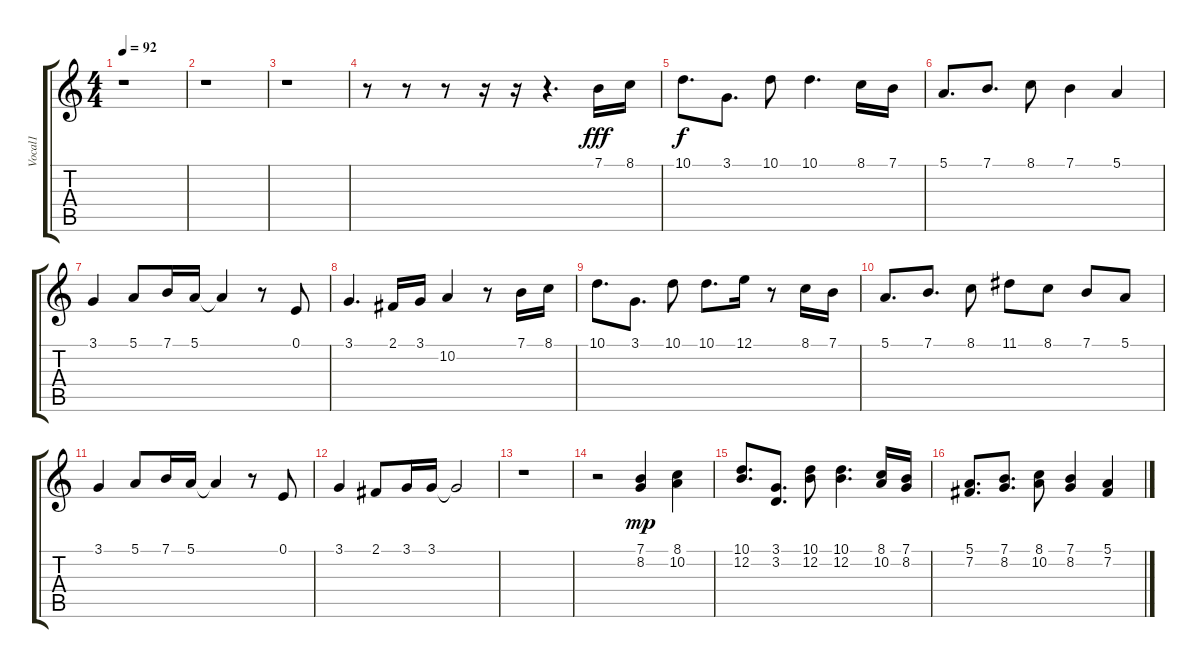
\track ("Vocal1" "Vocal1") {instrument synthvoice}
\staff {score tabs}
\tuning (E4 B3 G3 D3 A2 E2) {hide}
\ts (4 4)
\tempo 92
\clef g2
\ks c
r.1{dy f} |
r.1 |
r.1 |
r.8 r.8 r.8 r.16 r.16 r.4{d} 7.1.16{dy fff} 8.1.16 |
10.1.8{d dy f} 3.1.8{d} 10.1.8 10.1.4{d} 8.1.16 7.1.16 |
5.1.8{d} 7.1.8{d} 8.1.8 7.1.4 5.1.4 |
3.1.4 5.1.8 7.1.16 5.1.16 5.1{t}.4 r.8 0.1.8 |
3.1.4{d} 2.1.16 3.1.16 10.2.4 r.8 7.1.16 8.1.16 |
10.1.8{d} 3.1.8{d} 10.1.8 10.1.8{d} 12.1.16 r.8 8.1.16 7.1.16 |
5.1.8{d} 7.1.8{d} 8.1.8 11.1.8 8.1.8 7.1.8 5.1.8 |
3.1.4 5.1.8 7.1.16 5.1.16 5.1{t}.4 r.8 0.1.8 |
3.1.4 2.1.8 3.1.16 3.1.16 3.1{t}.2 |
r.1 |
r.2 (7.1 8.2).4{dy mp} (8.1 10.2).4 |
(10.1 12.2).8{d} (3.1 3.2).8{d} (10.1 12.2).8 (10.1 12.2).4{d} (8.1 10.2).16 (7.1 8.2).16 |
(5.1 7.2).8{d} (7.1 8.2).8{d} (8.1 10.2).8 (7.1 8.2).4 (5.1 7.2).4
